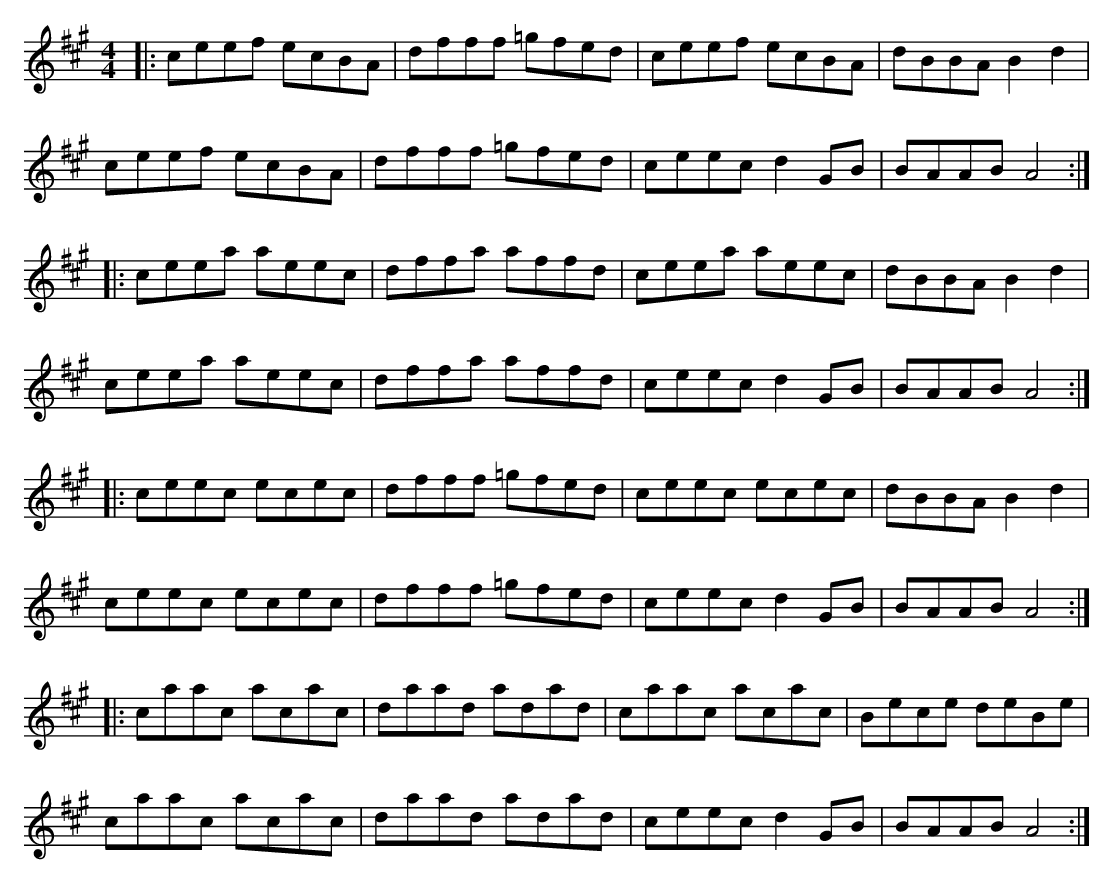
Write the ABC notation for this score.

X:1
M:4/4
K:A
|:ceef ecBA|dfff =gfed|ceef ecBA|dBBA B2d2|
ceef ecBA|dfff =gfed|ceec d2GB|BAAB A4:|
|:ceea aeec|dffa affd|ceea aeec|dBBA B2d2|
ceea aeec|dffa affd|ceec d2GB|BAAB A4:|
|:ceec ecec|dfff =gfed|ceec ecec|dBBA B2d2|
ceec ecec|dfff =gfed|ceec d2GB|BAAB A4:|
|:caac acac|daad adad|caac acac|Bece deBe|
caac acac|daad adad|ceec d2GB|BAAB A4:|
